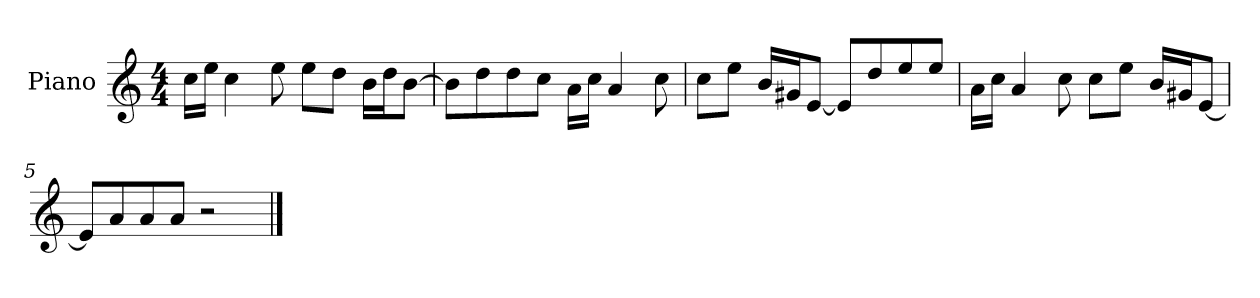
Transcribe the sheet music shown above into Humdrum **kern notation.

**kern
*part1
*staff1
*I"Piano
*I'P-no
*clefG2
*k[]
*M4/4
*MM90
=1
16cc\LL
16ee\JJ
4cc\
8ee\
8ee\L
8dd\J
16b\LL
16dd\J
[8b\J
=2
8b\L]
8dd\
8dd\
8cc\J
16a\LL
16cc\JJ
4a/
8cc\
=3
8cc\L
8ee\J
16b/LL
16g#X/J
[8e/J
8e/L]
8dd/
8ee/
8ee/J
=4
16a\LL
16cc\JJ
4a/
8cc\
8cc\L
8ee\J
16b/LL
16g#X/J
[8e/J
!!LO:LB:g=z
=5
8e/L]
8a/
8a/
8a/J
2r
==
*-
